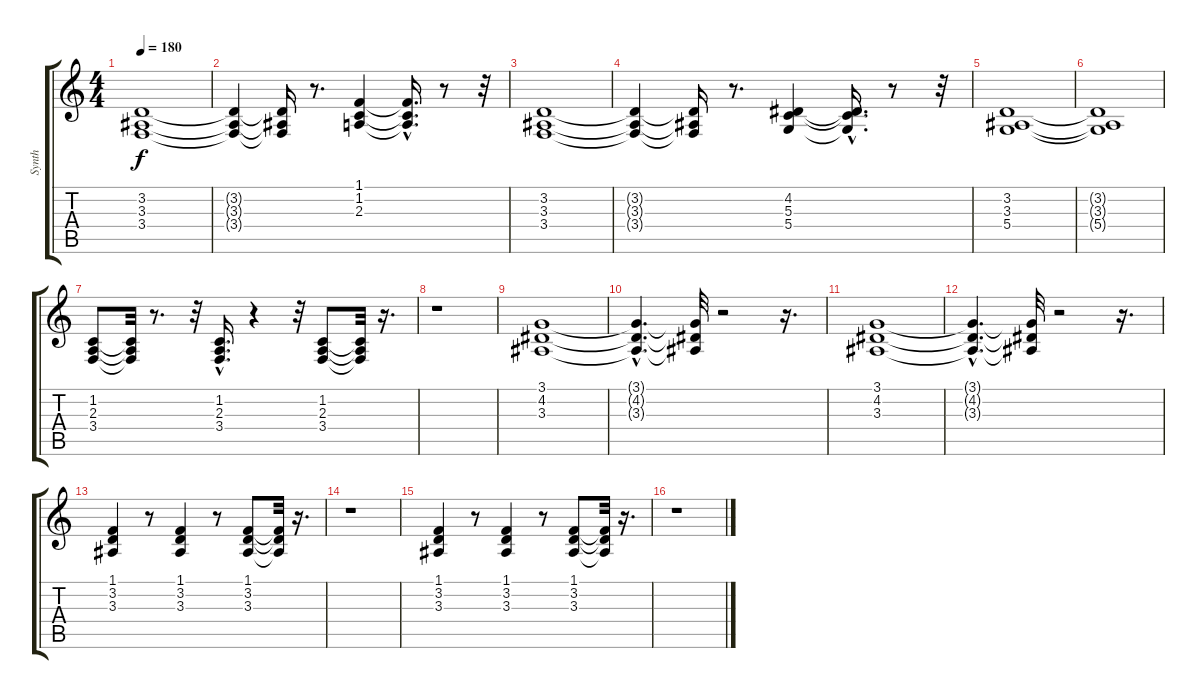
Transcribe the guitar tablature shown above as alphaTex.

\track ("Synth" "Synth") {instrument synthstrings1}
\staff {score tabs}
\tuning (E4 B3 G3 D3 A2 E2) {hide}
\ts (4 4)
\tempo 180
\clef g2
\ks c
(3.2 3.3 3.4).1{dy f} |
(3.2{t} 3.3{t} 3.4{t}).4 (3.2{t} 3.3{t} 3.4{t}).16 r.8{d} (1.1 1.2 2.3).4 (1.1{hac t} 1.2{hac t} 2.3{hac t}).16{d} r.8 r.32 |
(3.2 3.3 3.4).1 |
(3.2{t} 3.3{t} 3.4{t}).4 (3.2{t} 3.3{t} 3.4{t}).16 r.8{d} (4.2 5.3 5.4).4 (4.2{hac t} 5.3{hac t} 5.4{hac t}).16{d} r.8 r.32 |
(3.2 3.3 5.4).1 |
(3.2{t} 3.3{t} 5.4{t}).1 |
(1.2 2.3 3.4).8 (1.2{t} 2.3{t} 3.4{t}).32 r.8{d} r.32 (1.2{hac} 2.3{hac} 3.4{hac}).16{d} r.4 r.32 (1.2 2.3 3.4).8 (1.2{t} 2.3{t} 3.4{t}).32 r.16{d} |
r.1 |
(3.1 4.2 3.3).1 |
(3.1{hac t} 4.2{hac t} 3.3{hac t}).4{d} (3.1{t} 4.2{t} 3.3{t}).32 r.2 r.16{d} |
(3.1 4.2 3.3).1 |
(3.1{hac t} 4.2{hac t} 3.3{hac t}).4{d} (3.1{t} 4.2{t} 3.3{t}).32 r.2 r.16{d} |
(1.1 3.2 3.3).4 r.8 (1.1 3.2 3.3).4 r.8 (1.1 3.2 3.3).8 (1.1{t} 3.2{t} 3.3{t}).32 r.16{d} |
r.1 |
(1.1 3.2 3.3).4 r.8 (1.1 3.2 3.3).4 r.8 (1.1 3.2 3.3).8 (1.1{t} 3.2{t} 3.3{t}).32 r.16{d} |
r.1
